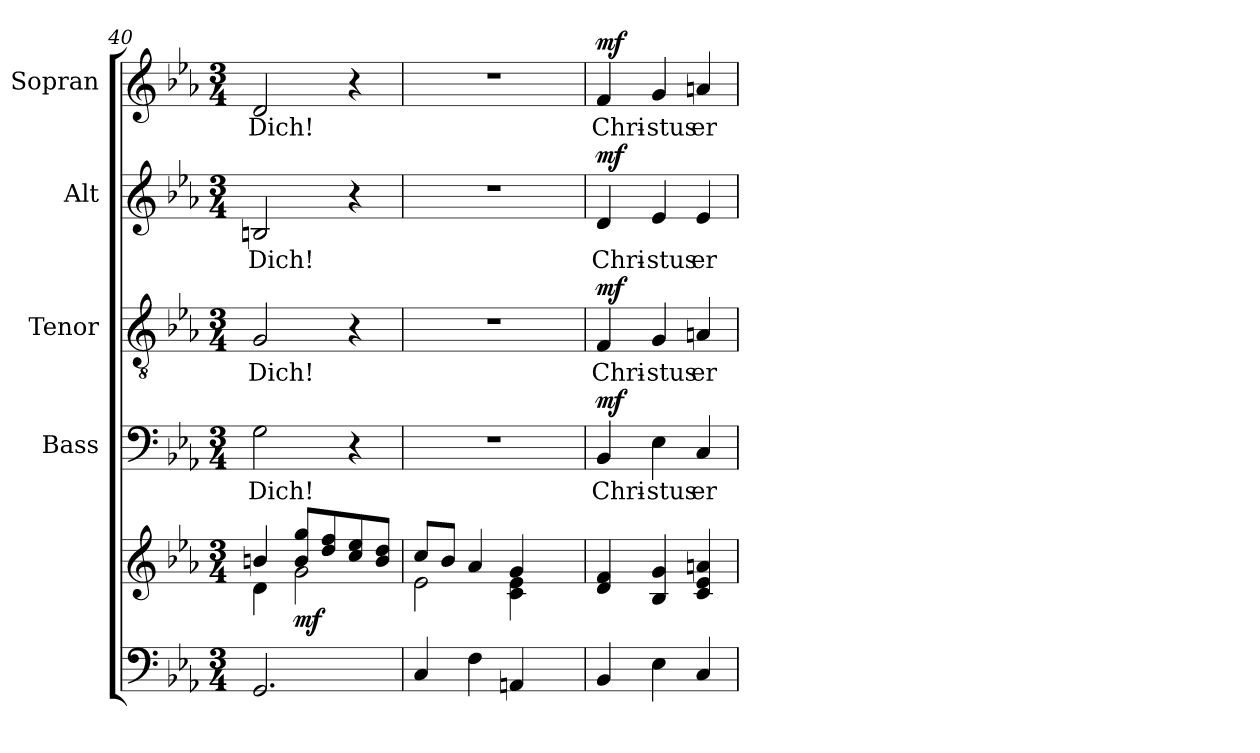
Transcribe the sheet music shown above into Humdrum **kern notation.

**kern	**kern	**dynam	**kern	**text	**dynam	**kern	**text	**dynam	**kern	**text	**dynam	**kern	**text	**dynam
*part5	*part5	*part5	*part4	*part4	*part4	*part3	*part3	*part3	*part2	*part2	*part2	*part1	*part1	*part1
*staff6	*staff5	*staff5/6	*staff4	*staff4	*staff4	*staff3	*staff3	*staff3	*staff2	*staff2	*staff2	*staff1	*staff1	*staff1
*	*	*	*I"Bass	*	*	*I"Tenor	*	*	*I"Alt	*	*	*I"Sopran	*	*
*	*	*	*I'B.	*	*	*I'T.	*	*	*I'A.	*	*	*I'S.	*	*
!!LO:PB:g=z
*clefF4	*clefG2	*	*clefF4	*	*	*clefGv2	*	*	*clefG2	*	*	*clefG2	*	*
*k[b-e-a-]	*k[b-e-a-]	*	*k[b-e-a-]	*	*	*k[b-e-a-]	*	*	*k[b-e-a-]	*	*	*k[b-e-a-]	*	*
*E-:	*E-:	*	*E-:	*	*	*E-:	*	*	*E-:	*	*	*E-:	*	*
*M3/4	*M3/4	*	*M3/4	*	*	*M3/4	*	*	*M3/4	*	*	*M3/4	*	*
=40	=40	=40	=40	=40	=40	=40	=40	=40	=40	=40	=40	=40	=40	=40
*	*^	*	*	*	*	*	*	*	*	*	*	*	*	*
!	!	!	!	!	!LO:LY:b	!	!	!LO:LY:b	!	!	!LO:LY:b	!	!	!LO:LY:b	!
2.GG/	4bn/	4d\	.	2G\	Dich!	.	2G/	Dich!	.	2Bn/	Dich!	.	2d/	Dich!	.
!	!	!	!LO:DY:b	!	!	!	!	!	!	!	!	!	!	!	!
.	8b/ 8gg/L	2g\	mf	.	.	.	.	.	.	.	.	.	.	.	.
.	8dd/ 8ff/	.	.	.	.	.	.	.	.	.	.	.	.	.	.
.	8cc/ 8ee-/	.	.	4r	.	.	4r	.	.	4r	.	.	4r	.	.
.	8b/ 8dd/J	.	.	.	.	.	.	.	.	.	.	.	.	.	.
=41	=41	=41	=41	=41	=41	=41	=41	=41	=41	=41	=41	=41	=41	=41	=41
4C/	8cc/L	2e-\	.	2.r	.	.	2.r	.	.	2.r	.	.	2.r	.	.
.	8b-/J	.	.	.	.	.	.	.	.	.	.	.	.	.	.
4F\	4a-/	.	.	.	.	.	.	.	.	.	.	.	.	.	.
4AAn/	4g/	4c\ 4e-\	.	.	.	.	.	.	.	.	.	.	.	.	.
=42	=42	=42	=42	=42	=42	=42	=42	=42	=42	=42	=42	=42	=42	=42	=42
!	!	!	!	!	!LO:LY:b	!LO:DY:a	!	!LO:LY:b	!LO:DY:a	!	!LO:LY:b	!LO:DY:a	!	!LO:LY:b	!LO:DY:a
*	*v	*v	*	*	*	*	*	*	*	*	*	*	*	*	*
4BB-/	4d/ 4f/	.	4BB-/	Chri-	mf	4F/	Chri-	mf	4d/	Chri-	mf	4f/	Chri-	mf
!	!	!	!	!LO:LY:b	!	!	!LO:LY:b	!	!	!LO:LY:b	!	!	!LO:LY:b	!
4E-\	4B-/ 4g/	.	4E-\	-stus	.	4G/	-stus	.	4e-/	-stus	.	4g/	-stus	.
!	!	!	!	!LO:LY:b	!	!	!LO:LY:b	!	!	!LO:LY:b	!	!	!LO:LY:b	!
4C/	4c/ 4e-/ 4an/	.	4C/	er-	.	4An/	er-	.	4e-/	er-	.	4an/	er-	.
=	=	=	=	=	=	=	=	=	=	=	=	=	=	=
*-	*-	*-	*-	*-	*-	*-	*-	*-	*-	*-	*-	*-	*-	*-
